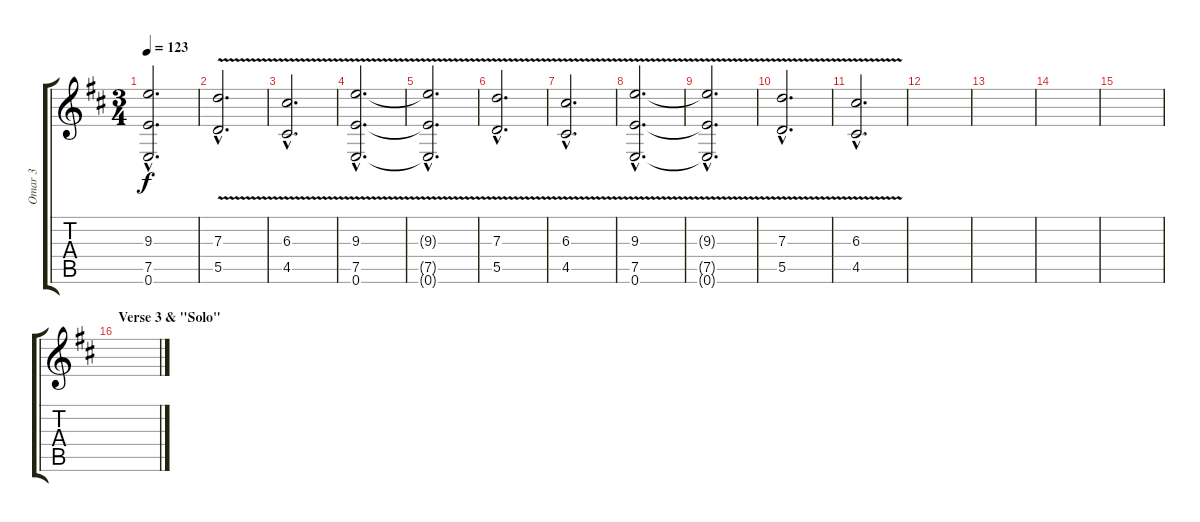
\track ("Omar 3" "Omar 3") {instrument distortionguitar}
\staff {score tabs}
\tuning (E4 B3 G3 D3 A2 E2) {hide}
\ts (3 4)
\tempo 123
\clef g2
\ks d
(9.3{hac t} 7.5{hac t} 0.6{hac t}).2{d dy f} |
(7.3{hac} 5.5{v hac}).2{d} |
(6.3{hac} 4.5{v hac}).2{d} |
\section ("" "")
(9.3{hac} 7.5{v hac} 0.6{hac}).2{d} |
(9.3{hac t} 7.5{hac t} 0.6{hac t}).2{d} |
(7.3{hac} 5.5{v hac}).2{d} |
(6.3{hac} 4.5{v hac}).2{d} |
\section ("" "")
(9.3{hac} 7.5{v hac} 0.6{hac}).2{d volume 10 instrument distortionguitar} |
(9.3{hac t} 7.5{hac t} 0.6{hac t}).2{d} |
(7.3{hac} 5.5{v hac}).2{d} |
(6.3{hac} 4.5{v hac}).2{d} |
\section ("" "")
|
|
|
|
\section ("" "Verse 3 & \"Solo\"")
